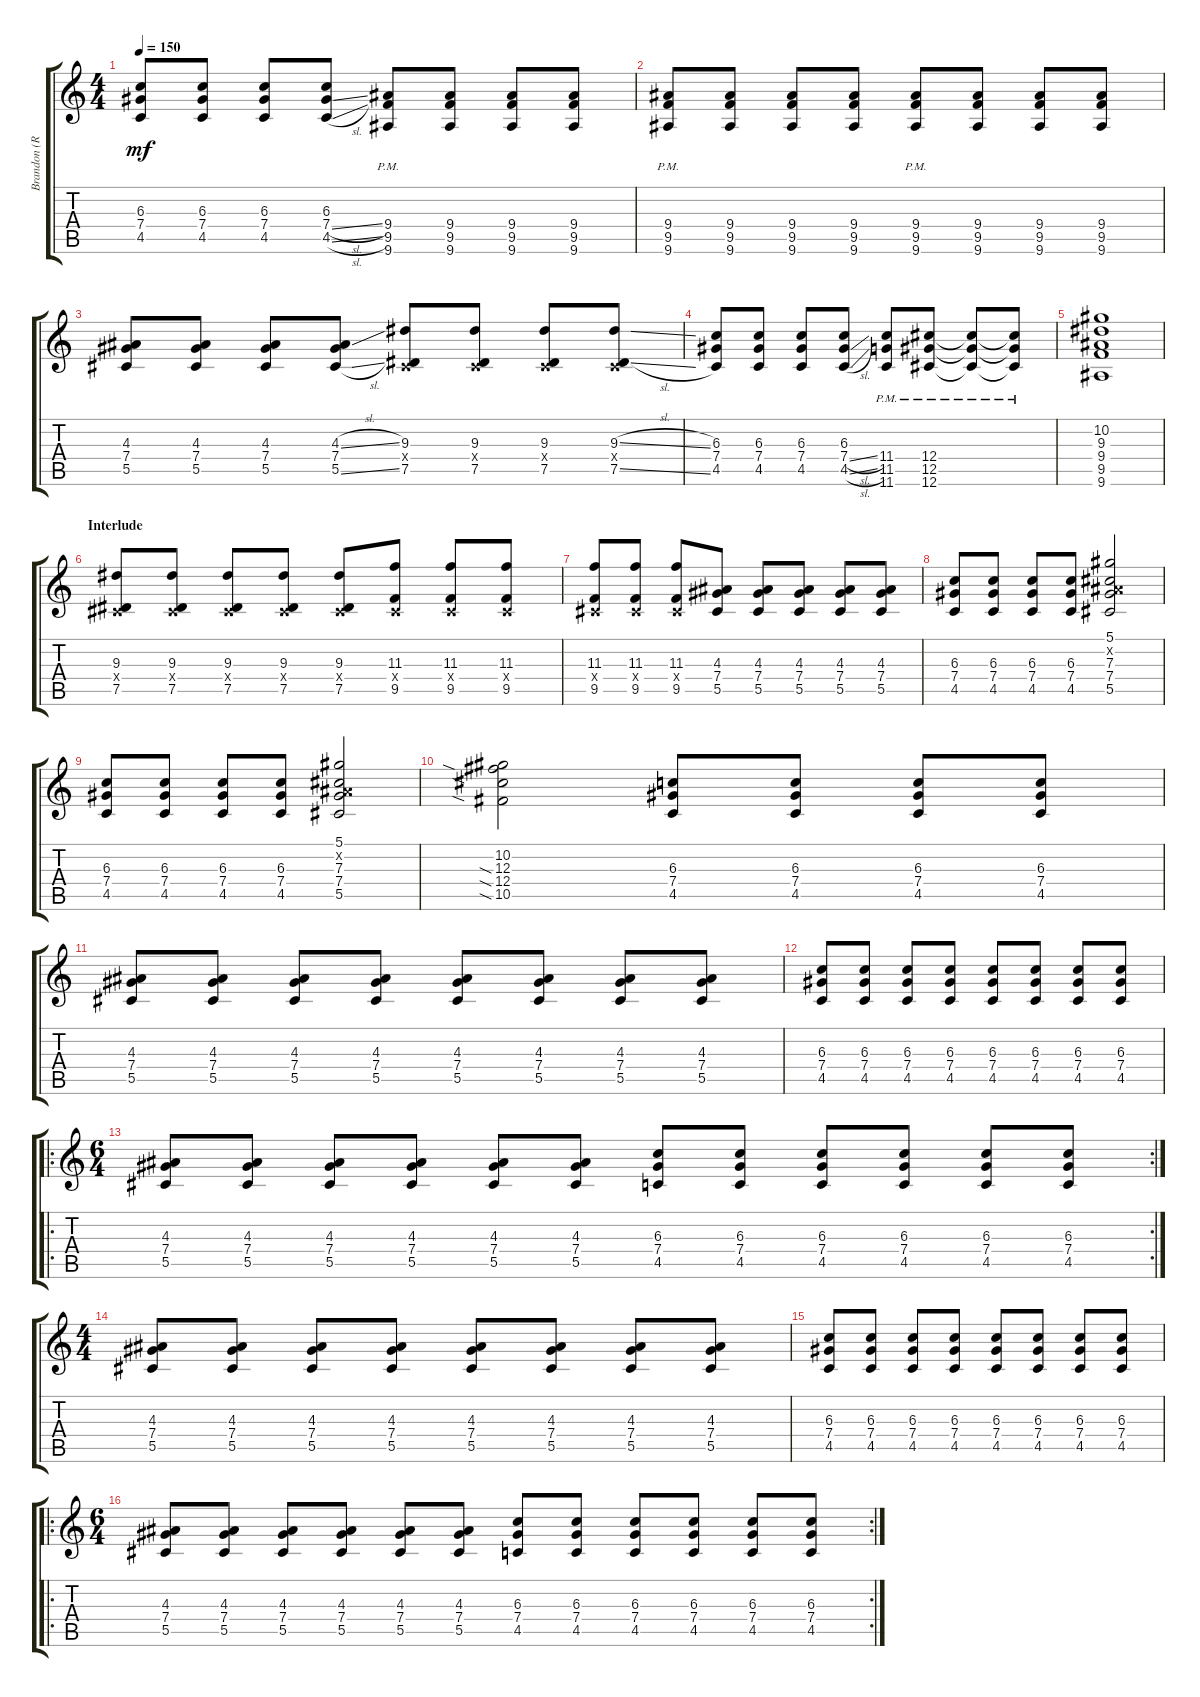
\track ("Brandon (Rhythm)" "Brandon (R") {instrument distortionguitar}
\staff {score tabs}
\tuning (Eb4 Bb3 Gb3 Db3 Ab2 Db2) {hide}
\ts (4 4)
\tempo 150
\clef g2
\ks c
(6.3 7.4 4.5).8{dy mf} (6.3 7.4 4.5).8 (6.3 7.4 4.5).8 (6.3 7.4{sl} 4.5{sl}).8 (9.4{pm} 9.5{pm} 9.6{pm}).8 (9.4 9.5 9.6).8 (9.4 9.5 9.6).8 (9.4 9.5 9.6).8 |
(9.4{pm} 9.5{pm} 9.6{pm}).8 (9.4 9.5 9.6).8 (9.4 9.5 9.6).8 (9.4 9.5 9.6).8 (9.4{pm} 9.5{pm} 9.6{pm}).8 (9.4 9.5 9.6).8 (9.4 9.5 9.6).8 (9.4 9.5 9.6).8 |
(4.3 7.4 5.5).8 (4.3 7.4 5.5).8 (4.3 7.4 5.5).8 (4.3{sl} 7.4 5.5{sl}).8 (9.3 0.4{x} 7.5).8 (9.3 0.4{x} 7.5).8 (9.3 0.4{x} 7.5).8 (9.3{sl} 0.4{x} 7.5{sl}).8 |
(6.3 7.4 4.5).8 (6.3 7.4 4.5).8 (6.3 7.4 4.5).8 (6.3 7.4{sl} 4.5{sl}).8 (11.4{pm} 11.5{pm} 11.6{pm}).8 (12.4{pm} 12.5{pm} 12.6{pm}).8 (12.4{pm t} 12.5{pm t} 12.6{pm t}).8 (12.4{pm t} 12.5{pm t} 12.6{pm t}).8 |
(10.2 9.3 9.4 9.5 9.6).1 |
\section ("" "Interlude")
(9.3 0.4{x} 7.5).8 (9.3 0.4{x} 7.5).8 (9.3 0.4{x} 7.5).8 (9.3 0.4{x} 7.5).8 (9.3 0.4{x} 7.5).8 (11.3 0.4{x} 9.5).8 (11.3 0.4{x} 9.5).8 (11.3 0.4{x} 9.5).8 |
(11.3 0.4{x} 9.5).8 (11.3 0.4{x} 9.5).8 (11.3 0.4{x} 9.5).8 (4.3 7.4 5.5).8 (4.3 7.4 5.5).8 (4.3 7.4 5.5).8 (4.3 7.4 5.5).8 (4.3 7.4 5.5).8 |
(6.3 7.4 4.5).8 (6.3 7.4 4.5).8 (6.3 7.4 4.5).8 (6.3 7.4 4.5).8 (5.1 0.2{x} 7.3 7.4 5.5).2 |
(6.3 7.4 4.5).8 (6.3 7.4 4.5).8 (6.3 7.4 4.5).8 (6.3 7.4 4.5).8 (5.1 0.2{x} 7.3 7.4 5.5).2 |
(10.2 12.3{sia} 12.4{sia} 10.5{sia}).2 (6.3 7.4 4.5).8 (6.3 7.4 4.5).8 (6.3 7.4 4.5).8 (6.3 7.4 4.5).8 |
(4.3 7.4 5.5).8 (4.3 7.4 5.5).8 (4.3 7.4 5.5).8 (4.3 7.4 5.5).8 (4.3 7.4 5.5).8 (4.3 7.4 5.5).8 (4.3 7.4 5.5).8 (4.3 7.4 5.5).8 |
(6.3 7.4 4.5).8 (6.3 7.4 4.5).8 (6.3 7.4 4.5).8 (6.3 7.4 4.5).8 (6.3 7.4 4.5).8 (6.3 7.4 4.5).8 (6.3 7.4 4.5).8 (6.3 7.4 4.5).8 |
\ro
\rc 2
\ts (6 4)
(4.3 7.4 5.5).8 (4.3 7.4 5.5).8 (4.3 7.4 5.5).8 (4.3 7.4 5.5).8 (4.3 7.4 5.5).8 (4.3 7.4 5.5).8 (6.3 7.4 4.5).8 (6.3 7.4 4.5).8 (6.3 7.4 4.5).8 (6.3 7.4 4.5).8 (6.3 7.4 4.5).8 (6.3 7.4 4.5).8 |
\ts (4 4)
(4.3 7.4 5.5).8 (4.3 7.4 5.5).8 (4.3 7.4 5.5).8 (4.3 7.4 5.5).8 (4.3 7.4 5.5).8 (4.3 7.4 5.5).8 (4.3 7.4 5.5).8 (4.3 7.4 5.5).8 |
(6.3 7.4 4.5).8 (6.3 7.4 4.5).8 (6.3 7.4 4.5).8 (6.3 7.4 4.5).8 (6.3 7.4 4.5).8 (6.3 7.4 4.5).8 (6.3 7.4 4.5).8 (6.3 7.4 4.5).8 |
\ro
\rc 2
\ts (6 4)
(4.3 7.4 5.5).8 (4.3 7.4 5.5).8 (4.3 7.4 5.5).8 (4.3 7.4 5.5).8 (4.3 7.4 5.5).8 (4.3 7.4 5.5).8 (6.3 7.4 4.5).8 (6.3 7.4 4.5).8 (6.3 7.4 4.5).8 (6.3 7.4 4.5).8 (6.3 7.4 4.5).8 (6.3 7.4 4.5).8
